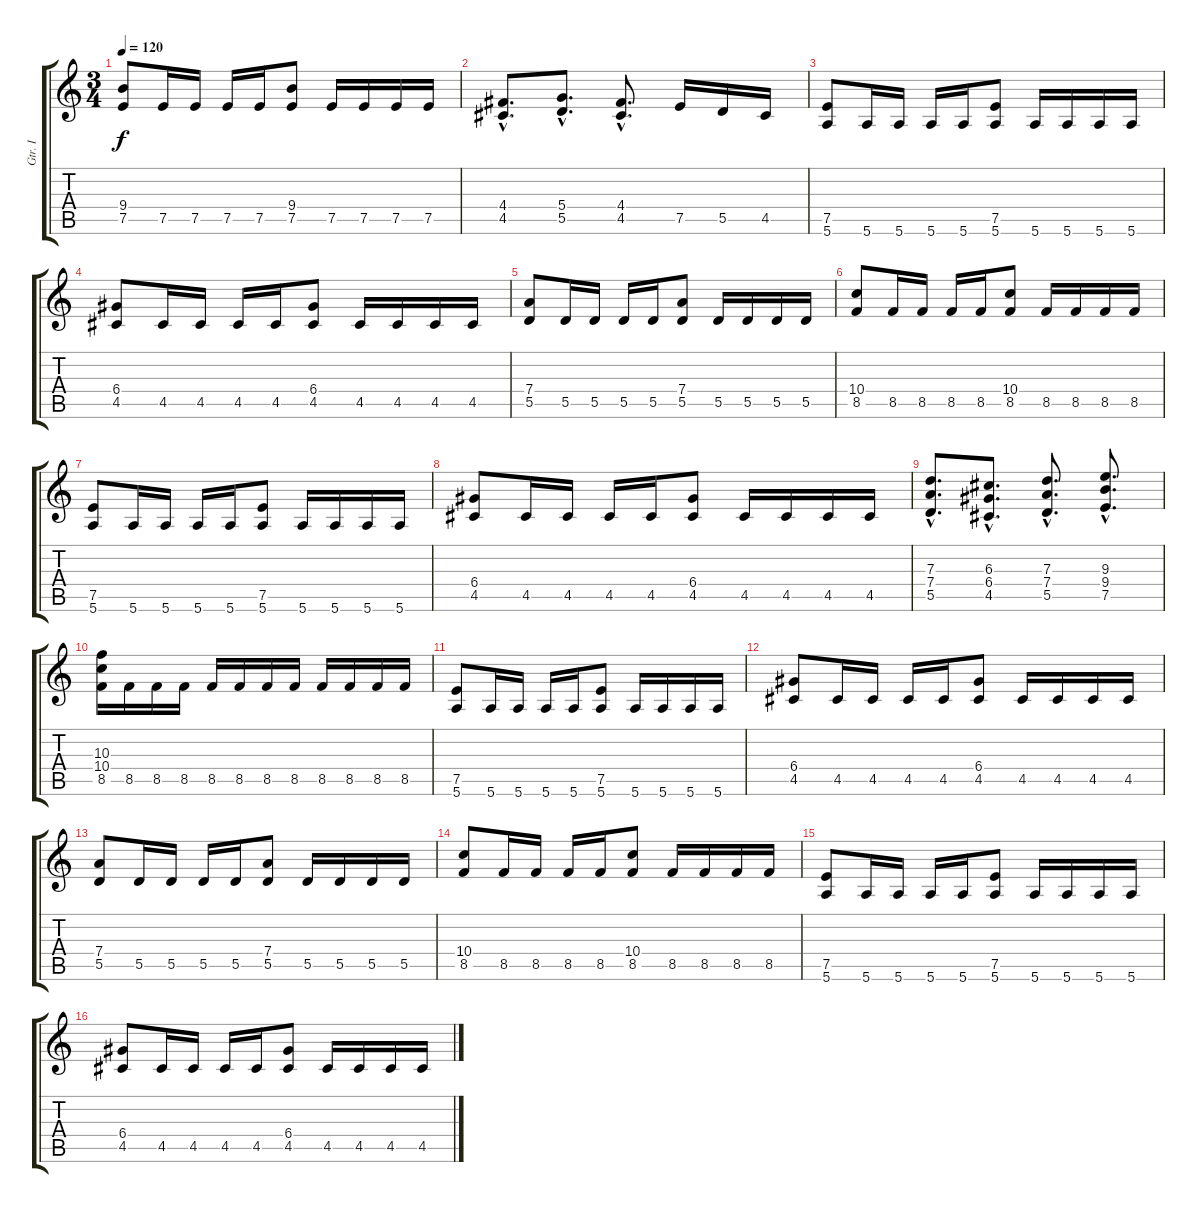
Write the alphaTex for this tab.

\track ("Gtr. I" "Gtr. I") {instrument distortionguitar}
\staff {score tabs}
\tuning (E4 B3 G3 D3 A2 E2) {hide}
\ts (3 4)
\tempo 120
\clef g2
\ks c
(9.4 7.5).8{dy f} 7.5.16 7.5.16 7.5.16 7.5.16 (9.4 7.5).8 7.5.16 7.5.16 7.5.16 7.5.16 |
(4.4{hac} 4.5{hac}).8{d} (5.4{hac} 5.5{hac}).8{d} (4.4{hac} 4.5{hac}).8{d} 7.5.16 5.5.16 4.5.16 |
(7.5 5.6).8 5.6.16 5.6.16 5.6.16 5.6.16 (7.5 5.6).8 5.6.16 5.6.16 5.6.16 5.6.16 |
(6.4 4.5).8 4.5.16 4.5.16 4.5.16 4.5.16 (6.4 4.5).8 4.5.16 4.5.16 4.5.16 4.5.16 |
(7.4 5.5).8 5.5.16 5.5.16 5.5.16 5.5.16 (7.4 5.5).8 5.5.16 5.5.16 5.5.16 5.5.16 |
(10.4 8.5).8 8.5.16 8.5.16 8.5.16 8.5.16 (10.4 8.5).8 8.5.16 8.5.16 8.5.16 8.5.16 |
(7.5 5.6).8 5.6.16 5.6.16 5.6.16 5.6.16 (7.5 5.6).8 5.6.16 5.6.16 5.6.16 5.6.16 |
(6.4 4.5).8 4.5.16 4.5.16 4.5.16 4.5.16 (6.4 4.5).8 4.5.16 4.5.16 4.5.16 4.5.16 |
(7.3{hac} 7.4{hac} 5.5{hac}).8{d} (6.3{hac} 6.4{hac} 4.5{hac}).8{d} (7.3{hac} 7.4{hac} 5.5{hac}).8{d} (9.3{hac} 9.4{hac} 7.5{hac}).8{d} |
(10.3 10.4 8.5).16 8.5.16 8.5.16 8.5.16 8.5.16 8.5.16 8.5.16 8.5.16 8.5.16 8.5.16 8.5.16 8.5.16 |
(7.5 5.6).8 5.6.16 5.6.16 5.6.16 5.6.16 (7.5 5.6).8 5.6.16 5.6.16 5.6.16 5.6.16 |
(6.4 4.5).8 4.5.16 4.5.16 4.5.16 4.5.16 (6.4 4.5).8 4.5.16 4.5.16 4.5.16 4.5.16 |
(7.4 5.5).8 5.5.16 5.5.16 5.5.16 5.5.16 (7.4 5.5).8 5.5.16 5.5.16 5.5.16 5.5.16 |
(10.4 8.5).8 8.5.16 8.5.16 8.5.16 8.5.16 (10.4 8.5).8 8.5.16 8.5.16 8.5.16 8.5.16 |
(7.5 5.6).8 5.6.16 5.6.16 5.6.16 5.6.16 (7.5 5.6).8 5.6.16 5.6.16 5.6.16 5.6.16 |
(6.4 4.5).8 4.5.16 4.5.16 4.5.16 4.5.16 (6.4 4.5).8 4.5.16 4.5.16 4.5.16 4.5.16
